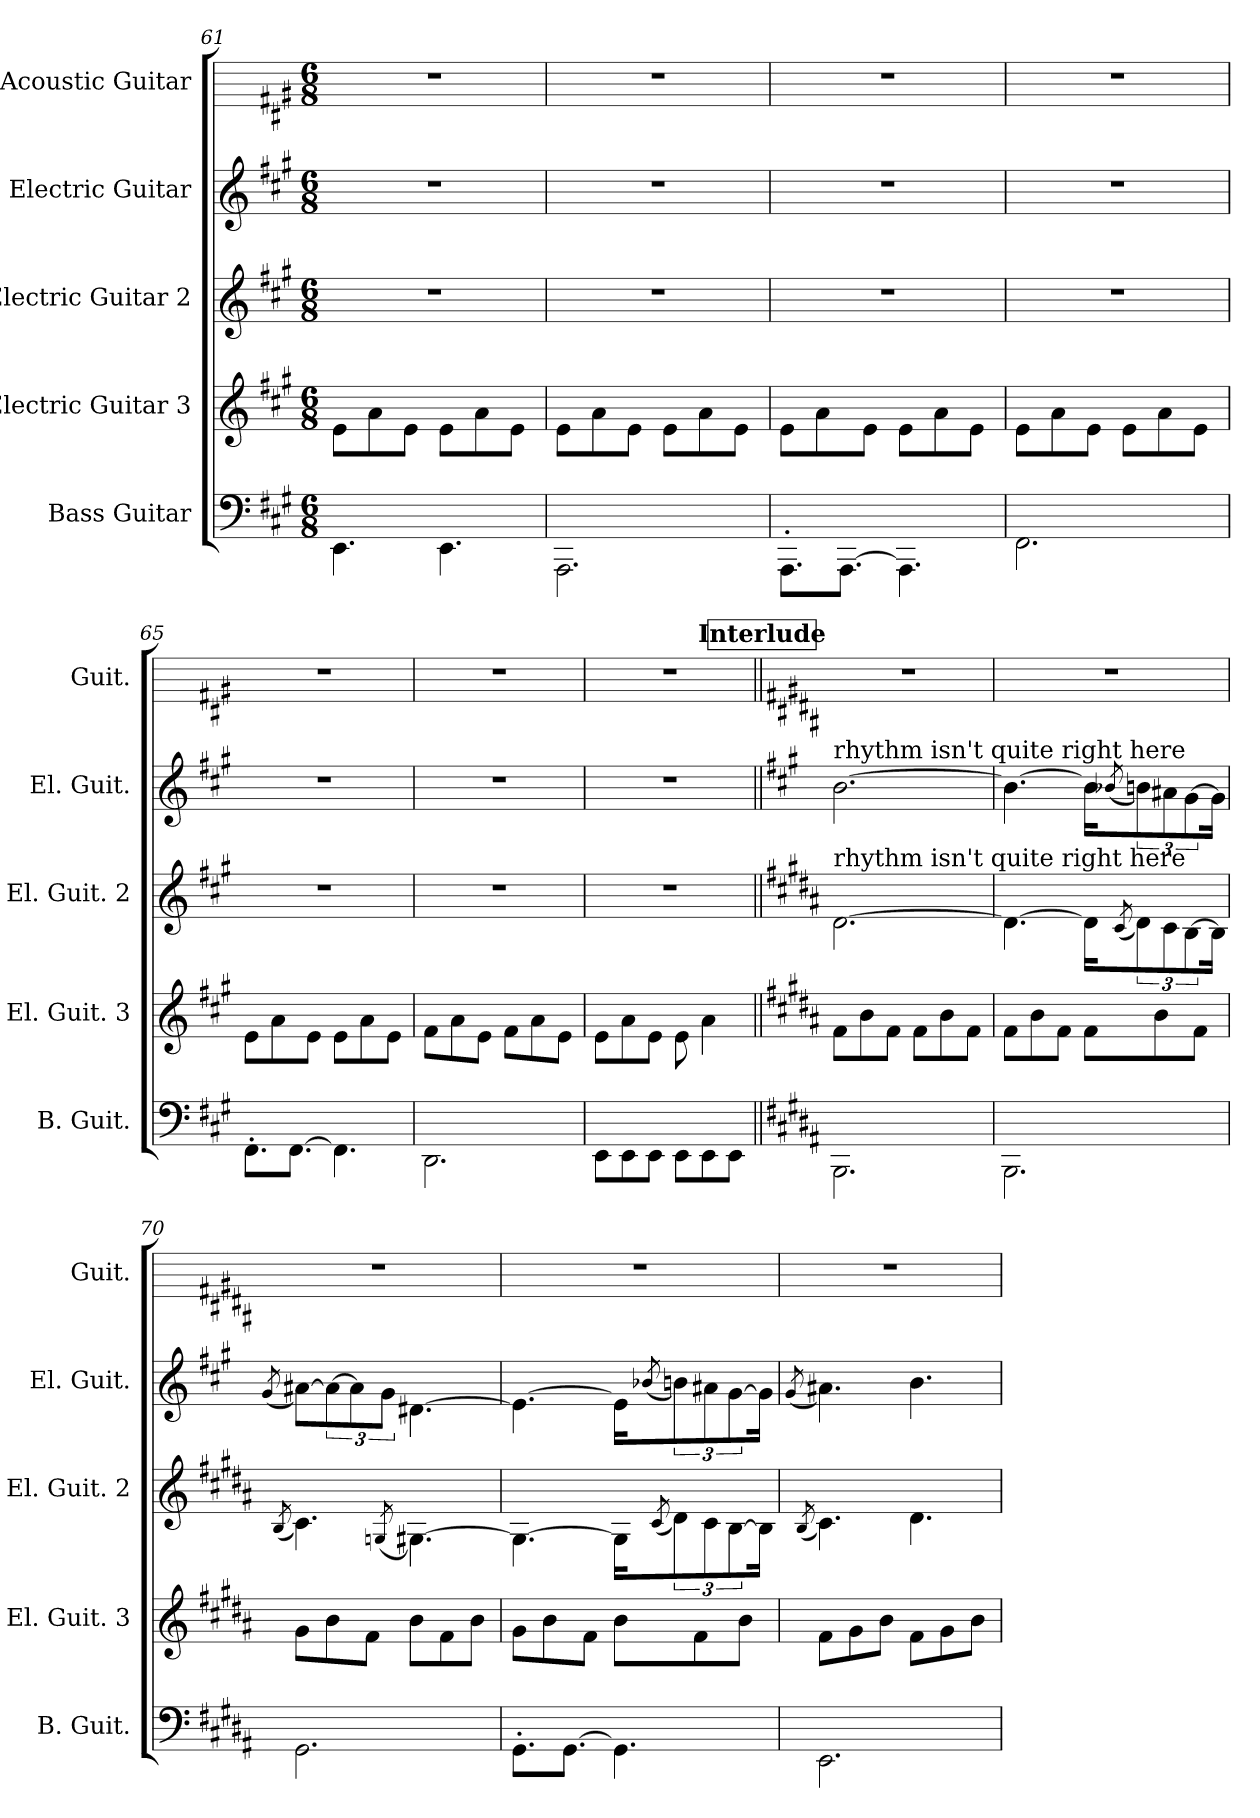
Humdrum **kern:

**kern	**kern	**kern	**kern	**kern
*part5	*part4	*part3	*part2	*part1
*staff5	*staff4	*staff3	*staff2	*staff1
*I"Bass Guitar	*I"Electric Guitar 3	*I"Electric Guitar 2	*I"Electric Guitar	*I"Acoustic Guitar
*I'B. Guit.	*I'El. Guit. 3	*I'El. Guit. 2	*I'El. Guit.	*I'Guit.
*	*	*	*	*
*ITrd7c12	*	*	*	*
*k[f#c#g#]	*k[f#c#g#]	*k[f#c#g#]	*k[f#c#g#]	*k[f#c#g#]
*M6/8	*M6/8	*M6/8	*M6/8	*M6/8
=61	=61	=61	=61	=61
4.EEE\	8e\L	2.r	2.r	2.r
.	8a\	.	.	.
.	8e\J	.	.	.
4.EEE\	8e\L	.	.	.
.	8a\	.	.	.
.	8e\J	.	.	.
!!LO:PB:g=z
=62	=62	=62	=62	=62
2.AAAA\	8e\L	2.r	2.r	2.r
.	8a\	.	.	.
.	8e\J	.	.	.
.	8e\L	.	.	.
.	8a\	.	.	.
.	8e\J	.	.	.
=63	=63	=63	=63	=63
8.AAAA'\L	8e\L	2.r	2.r	2.r
.	8a\	.	.	.
[8.AAAA\J	.	.	.	.
.	8e\J	.	.	.
4.AAAA\]	8e\L	.	.	.
.	8a\	.	.	.
.	8e\J	.	.	.
=64	=64	=64	=64	=64
2.FFF#\	8e\L	2.r	2.r	2.r
.	8a\	.	.	.
.	8e\J	.	.	.
.	8e\L	.	.	.
.	8a\	.	.	.
.	8e\J	.	.	.
=65	=65	=65	=65	=65
8.FFF#'\L	8e\L	2.r	2.r	2.r
.	8a\	.	.	.
[8.FFF#\J	.	.	.	.
.	8e\J	.	.	.
4.FFF#\]	8e\L	.	.	.
.	8a\	.	.	.
.	8e\J	.	.	.
=66	=66	=66	=66	=66
2.DDD\	8f#\L	2.r	2.r	2.r
.	8a\	.	.	.
.	8e\J	.	.	.
.	8f#\L	.	.	.
.	8a\	.	.	.
.	8e\J	.	.	.
=67	=67	=67	=67	=67
8EEE\L	8e\L	2.r	2.r	2.r
8EEE\	8a\	.	.	.
8EEE\J	8e\J	.	.	.
8EEE\L	8e\	.	.	.
8EEE\	4a\	.	.	.
8EEE\J	.	.	.	.
!!LO:LB:g=z
!!LO:REH:place=s1:a:B:fs=14:t=Interlude
=68||	=68||	=68||	=68||	=68||
*k[f#c#g#d#a#]	*k[f#c#g#d#a#]	*k[f#c#g#d#a#]	*	*k[f#c#g#d#a#]
!	!	!	!LO:TX:a:t=rhythm isn't quite right here	!
!	!	!LO:TX:a:t=rhythm isn't quite right here	!	!
2.BBBB\	8f#\L	[2.d#\	[2.b\	2.r
.	8b\	.	.	.
.	8f#\J	.	.	.
.	8f#\L	.	.	.
.	8b\	.	.	.
.	8f#\J	.	.	.
=69	=69	=69	=69	=69
2.BBBB\	8f#\L	4.d#\_	4.b\_	2.r
.	8b\	.	.	.
.	8f#\J	.	.	.
.	8f#\L	16d#\KL]	16b\KL]	.
.	.	(<8qc#/	(<8qb-/	.
.	.	12d#\)	12b\)	.
.	8b\	.	.	.
.	.	12c#\	12a#\	.
.	.	[12B\	[12g#\	.
.	8f#\J	.	.	.
.	.	16B\Jk]	16g#\Jk]	.
=70	=70	=70	=70	=70
.	.	(<8qB/	(<8qg#/	.
2.GGG#\	8g#\L	4.c#\)	[8a#\L)	2.r
.	8b\	.	12a#\_	.
.	.	.	12a#\]	.
.	8f#\J	.	.	.
.	.	.	12g#\J	.
.	.	(<8qG/	.	.
.	8b\L	[4.G#\)	[4.d#\	.
.	8f#\	.	.	.
.	8b\J	.	.	.
=71	=71	=71	=71	=71
8.GGG#'\L	8g#\L	4.G#\_	4.e-\_	2.r
.	8b\	.	.	.
[8.GGG#\J	.	.	.	.
.	8f#\J	.	.	.
4.GGG#\]	8b\L	16G#\KL]	16e-\KL]	.
.	.	(<8qc#/	(<8qb-/	.
.	.	12d#\)	12b\)	.
.	8f#\	.	.	.
.	.	12c#\	12a#\	.
.	.	[12B\	[12g#\	.
.	8b\J	.	.	.
.	.	16B\Jk]	16g#\Jk]	.
!!LO:PB:g=z
=72	=72	=72	=72	=72
.	.	(<8qB/	(<8qg#/	.
2.EEE\	8f#\L	4.c#\)	4.a#\)	2.r
.	8g#\	.	.	.
.	8b\J	.	.	.
.	8f#\L	4.d#\	4.b\	.
.	8g#\	.	.	.
.	8b\J	.	.	.
=	=	=	=	=
*-	*-	*-	*-	*-
